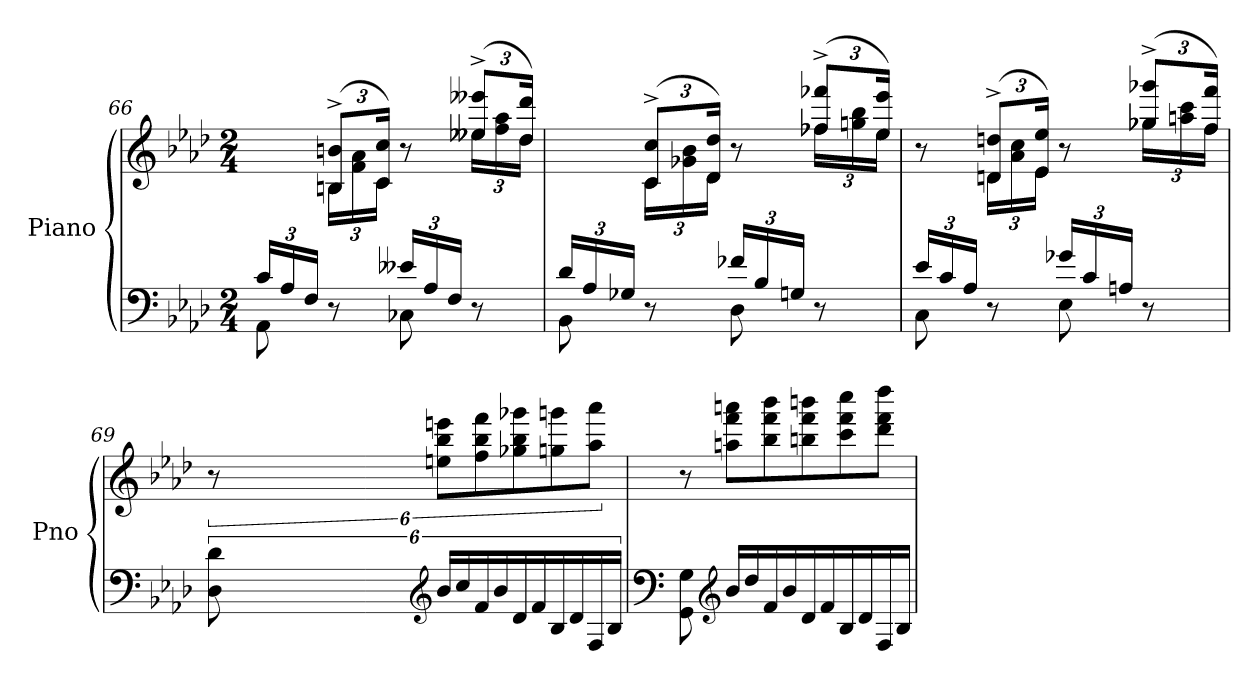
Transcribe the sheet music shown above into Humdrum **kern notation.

**kern	**kern
*part1	*part1
*staff2	*staff1
*I"Piano	*
*I'Pno	*
!!LO:PB:g=z
*clefF4	*clefG2
*k[b-e-a-d-]	*k[b-e-a-d-]
*M2/4	*M2/4
*Xbrackettup	*
=66	=66
*^	*^
24c/LL	8AA-\	8ryy	8ryy
24A-/	.	.	.
24F/JJ	.	.	.
*	*	*Xbrackettup	*
8r	8ryy	(12Bn/^ 12bn/^L	24B\LL
.	.	.	24f\ 24a-\
.	.	24c/ 24cc/Jk)	24c\JJ
24e--X/LL	8C-X\	8r	8ryy
24A-/	.	.	.
24F/JJ	.	.	.
8r	8ryy	(12ee--X/^ 12eee--X/^L	24ee--\LL
.	.	.	24ff\ 24aa-\
.	.	24dd-/ 24ddd-/Jk)	24dd-\JJ
=67	=67	=67	=67
24d-/LL	8BB-\	8ryy	8ryy
24A-/	.	.	.
24G-X/JJ	.	.	.
8r	8ryy	(12c/^ 12cc/^L	24c\LL
.	.	.	24g-X\ 24b-\
.	.	24d-/ 24dd-/Jk)	24d-\JJ
24f-X/LL	8D-\	8r	8ryy
24B-/	.	.	.
24Gn/JJ	.	.	.
8r	8ryy	(12ff-X/^ 12fff-X/^L	24ff-\LL
.	.	.	24ggn\ 24bb-\
.	.	24ee-/ 24eee-/Jk)	24ee-\JJ
=68	=68	=68	=68
24e-/LL	8C\	8r	8ryy
24c/	.	.	.
24A-/JJ	.	.	.
8r	8ryy	(12dn/^ 12ddn/^L	24d\LL
.	.	.	24a-\ 24cc\
.	.	24e-/ 24ee-/Jk)	24e-\JJ
24g-X/LL	8E-\	8r	8ryy
24c/	.	.	.
24An/JJ	.	.	.
8r	8ryy	(12gg-X/^ 12ggg-X/^L	24gg-\LL
.	.	.	24aan\ 24ccc\
.	.	24ff/ 24fff/Jk)	24ff\JJ
*v	*v	*	*
*	*v	*v
!!LO:LB:g=z
=69	=69
*brackettup	*brackettup
12D-\ 12d-\	12r
*clefG2	*
24b-/LL	12een\ 12bb-\ 12eeen\L
24cc/	.
24f/	12ff\ 12bb-\ 12fff\
24b-/	.
*Xbrackettup	*Xbrackettup
24d-/	12gg-X\ 12bb-\ 12ggg-X\
24f/	.
24B-/	12ggn\ 12gggn\
24d-/	.
24F/	12aa-\ 12aaa-\J
24B-/JJ	.
=70	=70
*clefF4	*
*Xtuplet	*Xtuplet
12GG\ 12G\	12r
*clefG2	*
24b-/LL	12aan\ 12fff\ 12aaan\L
24dd-/	.
24f/	12bb-\ 12fff\ 12bbb-\
24b-/	.
24d-/	12bbn\ 12fff\ 12bbbn\
24f/	.
24B-/	12ccc\ 12fff\ 12cccc\
24d-/	.
24F/	12ddd-\ 12fff\ 12dddd-\J
24B-/JJ	.
=	=
*-	*-
